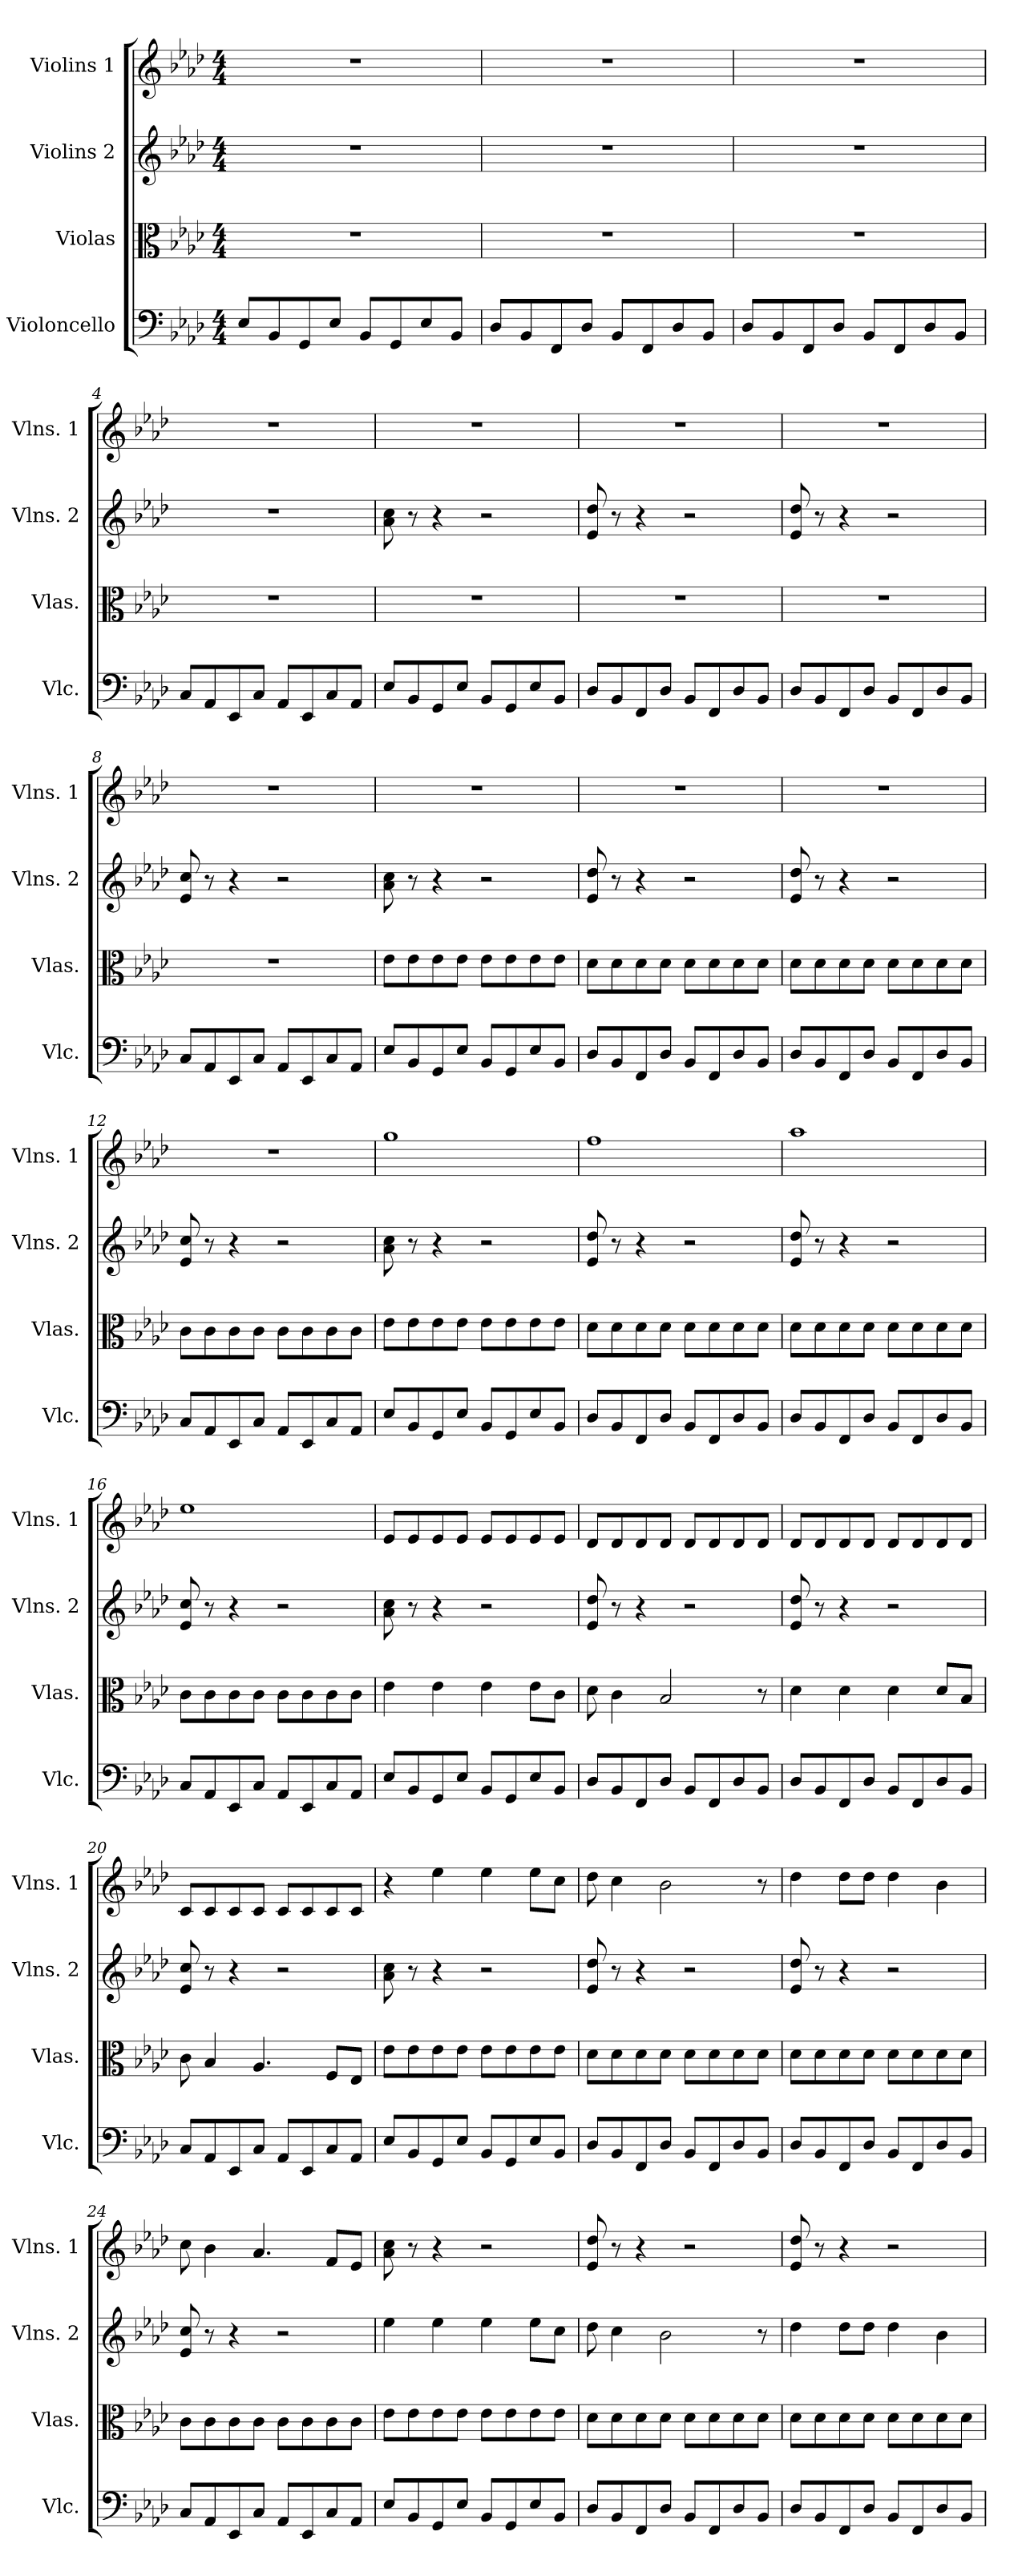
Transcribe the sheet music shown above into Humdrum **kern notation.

**kern	**kern	**kern	**kern
*part4	*part3	*part2	*part1
*staff4	*staff3	*staff2	*staff1
*I"Violoncello	*I"Violas	*I"Violins 2	*I"Violins 1
*I'Vlc.	*I'Vlas.	*I'Vlns. 2	*I'Vlns. 1
*clefF4	*clefC3	*clefG2	*clefG2
*k[b-e-a-d-]	*k[b-e-a-d-]	*k[b-e-a-d-]	*k[b-e-a-d-]
*A-:	*A-:	*A-:	*A-:
*M4/4	*M4/4	*M4/4	*M4/4
=1	=1	=1	=1
8E-/L	1r	1r	1r
8BB-/	.	.	.
8GG/	.	.	.
8E-/J	.	.	.
8BB-/L	.	.	.
8GG/	.	.	.
8E-/	.	.	.
8BB-/J	.	.	.
=2	=2	=2	=2
8D-/L	1r	1r	1r
8BB-/	.	.	.
8FF/	.	.	.
8D-/J	.	.	.
8BB-/L	.	.	.
8FF/	.	.	.
8D-/	.	.	.
8BB-/J	.	.	.
=3	=3	=3	=3
8D-/L	1r	1r	1r
8BB-/	.	.	.
8FF/	.	.	.
8D-/J	.	.	.
8BB-/L	.	.	.
8FF/	.	.	.
8D-/	.	.	.
8BB-/J	.	.	.
=4	=4	=4	=4
8C/L	1r	1r	1r
8AA-/	.	.	.
8EE-/	.	.	.
8C/J	.	.	.
8AA-/L	.	.	.
8EE-/	.	.	.
8C/	.	.	.
8AA-/J	.	.	.
!!LO:LB:g=z
=5	=5	=5	=5
8E-/L	1r	8a-\ 8cc\	1r
8BB-/	.	8r	.
8GG/	.	4r	.
8E-/J	.	.	.
8BB-/L	.	2r	.
8GG/	.	.	.
8E-/	.	.	.
8BB-/J	.	.	.
=6	=6	=6	=6
8D-/L	1r	8e-/ 8dd-/	1r
8BB-/	.	8r	.
8FF/	.	4r	.
8D-/J	.	.	.
8BB-/L	.	2r	.
8FF/	.	.	.
8D-/	.	.	.
8BB-/J	.	.	.
=7	=7	=7	=7
8D-/L	1r	8e-/ 8dd-/	1r
8BB-/	.	8r	.
8FF/	.	4r	.
8D-/J	.	.	.
8BB-/L	.	2r	.
8FF/	.	.	.
8D-/	.	.	.
8BB-/J	.	.	.
=8	=8	=8	=8
8C/L	1r	8e-/ 8cc/	1r
8AA-/	.	8r	.
8EE-/	.	4r	.
8C/J	.	.	.
8AA-/L	.	2r	.
8EE-/	.	.	.
8C/	.	.	.
8AA-/J	.	.	.
!!LO:PB:g=z
=9	=9	=9	=9
8E-/L	8e-\L	8a-\ 8cc\	1r
8BB-/	8e-\	8r	.
8GG/	8e-\	4r	.
8E-/J	8e-\J	.	.
8BB-/L	8e-\L	2r	.
8GG/	8e-\	.	.
8E-/	8e-\	.	.
8BB-/J	8e-\J	.	.
=10	=10	=10	=10
8D-/L	8d-\L	8e-/ 8dd-/	1r
8BB-/	8d-\	8r	.
8FF/	8d-\	4r	.
8D-/J	8d-\J	.	.
8BB-/L	8d-\L	2r	.
8FF/	8d-\	.	.
8D-/	8d-\	.	.
8BB-/J	8d-\J	.	.
=11	=11	=11	=11
8D-/L	8d-\L	8e-/ 8dd-/	1r
8BB-/	8d-\	8r	.
8FF/	8d-\	4r	.
8D-/J	8d-\J	.	.
8BB-/L	8d-\L	2r	.
8FF/	8d-\	.	.
8D-/	8d-\	.	.
8BB-/J	8d-\J	.	.
=12	=12	=12	=12
8C/L	8c\L	8e-/ 8cc/	1r
8AA-/	8c\	8r	.
8EE-/	8c\	4r	.
8C/J	8c\J	.	.
8AA-/L	8c\L	2r	.
8EE-/	8c\	.	.
8C/	8c\	.	.
8AA-/J	8c\J	.	.
!!LO:LB:g=z
=13	=13	=13	=13
8E-/L	8e-\L	8a-\ 8cc\	1gg
8BB-/	8e-\	8r	.
8GG/	8e-\	4r	.
8E-/J	8e-\J	.	.
8BB-/L	8e-\L	2r	.
8GG/	8e-\	.	.
8E-/	8e-\	.	.
8BB-/J	8e-\J	.	.
=14	=14	=14	=14
8D-/L	8d-\L	8e-/ 8dd-/	1ff
8BB-/	8d-\	8r	.
8FF/	8d-\	4r	.
8D-/J	8d-\J	.	.
8BB-/L	8d-\L	2r	.
8FF/	8d-\	.	.
8D-/	8d-\	.	.
8BB-/J	8d-\J	.	.
=15	=15	=15	=15
8D-/L	8d-\L	8e-/ 8dd-/	1aa-
8BB-/	8d-\	8r	.
8FF/	8d-\	4r	.
8D-/J	8d-\J	.	.
8BB-/L	8d-\L	2r	.
8FF/	8d-\	.	.
8D-/	8d-\	.	.
8BB-/J	8d-\J	.	.
=16	=16	=16	=16
8C/L	8c\L	8e-/ 8cc/	1ee-
8AA-/	8c\	8r	.
8EE-/	8c\	4r	.
8C/J	8c\J	.	.
8AA-/L	8c\L	2r	.
8EE-/	8c\	.	.
8C/	8c\	.	.
8AA-/J	8c\J	.	.
!!LO:LB:g=z
=17	=17	=17	=17
8E-/L	4e-\	8a-\ 8cc\	8e-/L
8BB-/	.	8r	8e-/
8GG/	4e-\	4r	8e-/
8E-/J	.	.	8e-/J
8BB-/L	4e-\	2r	8e-/L
8GG/	.	.	8e-/
8E-/	8e-\L	.	8e-/
8BB-/J	8c\J	.	8e-/J
=18	=18	=18	=18
8D-/L	8d-\	8e-/ 8dd-/	8d-/L
8BB-/	4c\	8r	8d-/
8FF/	.	4r	8d-/
8D-/J	2B-/	.	8d-/J
8BB-/L	.	2r	8d-/L
8FF/	.	.	8d-/
8D-/	.	.	8d-/
8BB-/J	8r	.	8d-/J
=19	=19	=19	=19
8D-/L	4d-\	8e-/ 8dd-/	8d-/L
8BB-/	.	8r	8d-/
8FF/	4d-\	4r	8d-/
8D-/J	.	.	8d-/J
8BB-/L	4d-\	2r	8d-/L
8FF/	.	.	8d-/
8D-/	8d-/L	.	8d-/
8BB-/J	8B-/J	.	8d-/J
=20	=20	=20	=20
8C/L	8c\	8e-/ 8cc/	8c/L
8AA-/	4B-/	8r	8c/
8EE-/	.	4r	8c/
8C/J	4.A-/	.	8c/J
8AA-/L	.	2r	8c/L
8EE-/	.	.	8c/
8C/	8F/L	.	8c/
8AA-/J	8E-/J	.	8c/J
!!LO:PB:g=z
=21	=21	=21	=21
8E-/L	8e-\L	8a-\ 8cc\	4r
8BB-/	8e-\	8r	.
8GG/	8e-\	4r	4ee-\
8E-/J	8e-\J	.	.
8BB-/L	8e-\L	2r	4ee-\
8GG/	8e-\	.	.
8E-/	8e-\	.	8ee-\L
8BB-/J	8e-\J	.	8cc\J
=22	=22	=22	=22
8D-/L	8d-\L	8e-/ 8dd-/	8dd-\
8BB-/	8d-\	8r	4cc\
8FF/	8d-\	4r	.
8D-/J	8d-\J	.	2b-\
8BB-/L	8d-\L	2r	.
8FF/	8d-\	.	.
8D-/	8d-\	.	.
8BB-/J	8d-\J	.	8r
=23	=23	=23	=23
8D-/L	8d-\L	8e-/ 8dd-/	4dd-\
8BB-/	8d-\	8r	.
8FF/	8d-\	4r	8dd-\L
8D-/J	8d-\J	.	8dd-\J
8BB-/L	8d-\L	2r	4dd-\
8FF/	8d-\	.	.
8D-/	8d-\	.	4b-\
8BB-/J	8d-\J	.	.
=24	=24	=24	=24
8C/L	8c\L	8e-/ 8cc/	8cc\
8AA-/	8c\	8r	4b-\
8EE-/	8c\	4r	.
8C/J	8c\J	.	4.a-/
8AA-/L	8c\L	2r	.
8EE-/	8c\	.	.
8C/	8c\	.	8f/L
8AA-/J	8c\J	.	8e-/J
!!LO:LB:g=z
=25	=25	=25	=25
8E-/L	8e-\L	4ee-\	8a-\ 8cc\
8BB-/	8e-\	.	8r
8GG/	8e-\	4ee-\	4r
8E-/J	8e-\J	.	.
8BB-/L	8e-\L	4ee-\	2r
8GG/	8e-\	.	.
8E-/	8e-\	8ee-\L	.
8BB-/J	8e-\J	8cc\J	.
=26	=26	=26	=26
8D-/L	8d-\L	8dd-\	8e-/ 8dd-/
8BB-/	8d-\	4cc\	8r
8FF/	8d-\	.	4r
8D-/J	8d-\J	2b-\	.
8BB-/L	8d-\L	.	2r
8FF/	8d-\	.	.
8D-/	8d-\	.	.
8BB-/J	8d-\J	8r	.
=27	=27	=27	=27
8D-/L	8d-\L	4dd-\	8e-/ 8dd-/
8BB-/	8d-\	.	8r
8FF/	8d-\	8dd-\L	4r
8D-/J	8d-\J	8dd-\J	.
8BB-/L	8d-\L	4dd-\	2r
8FF/	8d-\	.	.
8D-/	8d-\	4b-\	.
8BB-/J	8d-\J	.	.
=	=	=	=
*-	*-	*-	*-
